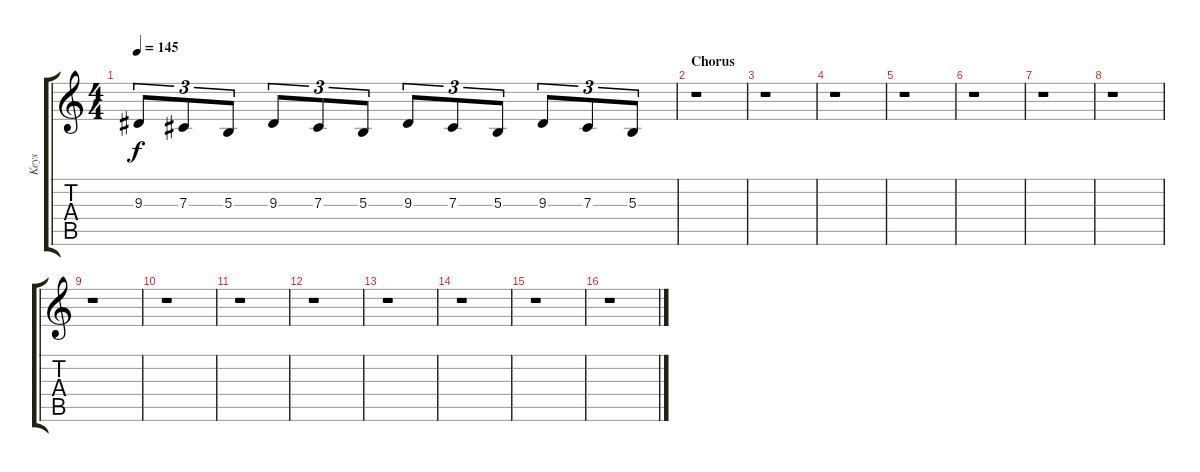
\track ("Keys" "Keys") {instrument pad3polysynth}
\staff {score tabs}
\tuning (Eb4 Bb3 Gb3 Db3 Ab2 Eb2) {hide}
\ts (4 4)
\tempo 145
\clef g2
\ks c
9.3.8{tu (3 2) dy f} 7.3.8{tu (3 2)} 5.3.8{tu (3 2)} 9.3.8{tu (3 2)} 7.3.8{tu (3 2)} 5.3.8{tu (3 2)} 9.3.8{tu (3 2)} 7.3.8{tu (3 2)} 5.3.8{tu (3 2)} 9.3.8{tu (3 2)} 7.3.8{tu (3 2)} 5.3.8{tu (3 2)} |
\section ("" "Chorus")
r.1 |
r.1 |
r.1 |
r.1 |
r.1 |
r.1 |
r.1 |
r.1 |
r.1 |
r.1 |
r.1 |
r.1 |
r.1 |
r.1 |
r.1
